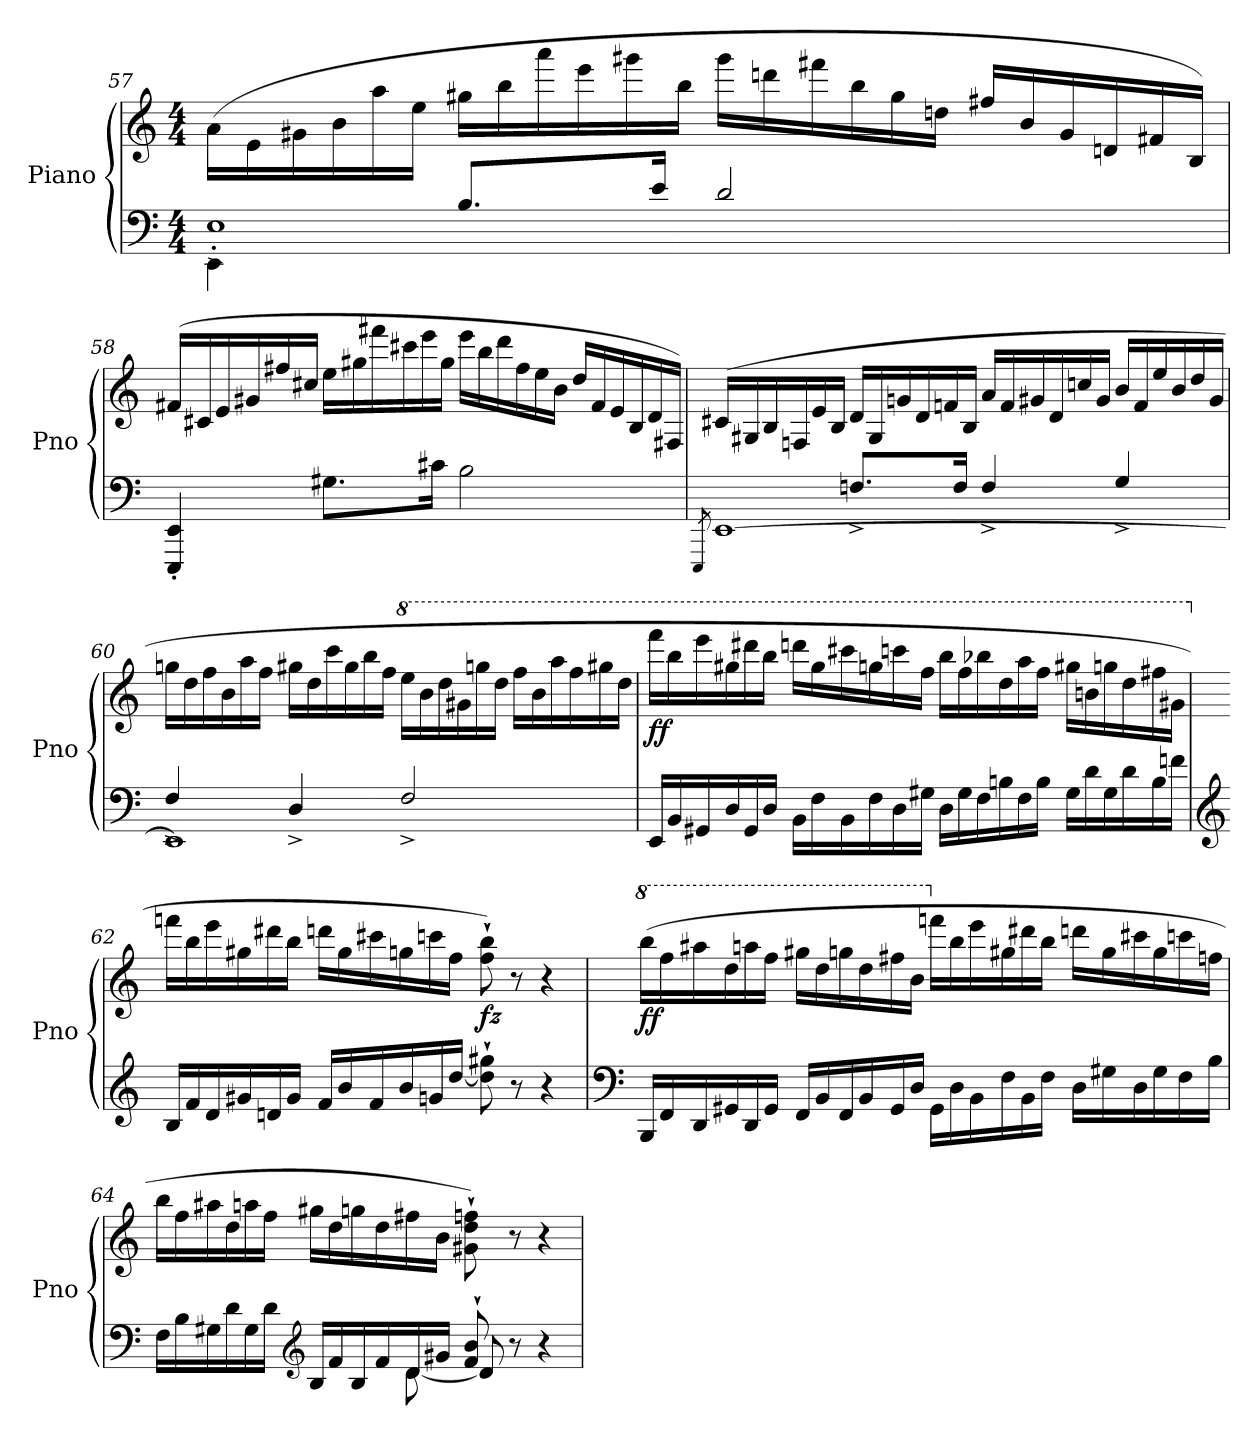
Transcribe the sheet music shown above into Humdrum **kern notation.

**kern	**kern	**dynam
*part1	*part1	*part1
*staff2	*staff1	*staff1/2
*I"Piano	*	*
*I'Pno	*	*
*clefF4	*clefG2	*
*k[]	*k[]	*
*M4/4	*M4/4	*
=57	=57	=57
*^	*	*
*	*	*Xtuplet	*
4EE'\	1E^	(>24a\LL	.
.	.	24e\	.
.	.	24g#X\	.
.	.	24b\	.
.	.	24aa\	.
.	.	24ee\JJ	.
8.B/L	.	24gg#X\LL	.
.	.	24bb\	.
.	.	24aaa\	.
.	.	24eee\	.
.	.	24ggg#X\	.
16e/Jk	.	.	.
.	.	24bb\JJ	.
2d/	.	24ggg#\LL	.
.	.	24dddn\	.
.	.	24fff#X\	.
.	.	24bb\	.
.	.	24gg#\	.
.	.	24ddn\JJ	.
.	.	24ff#X/LL	.
.	.	24b/	.
.	.	24g#/	.
.	.	24dn/	.
.	.	24f#X/	.
.	.	24B/JJ)	.
*v	*v	*	*
=58	=58	=58
4EEE/' 4EE/'	(>24f#X/LL	.
.	24c#X/	.
.	24e/	.
.	24g#X/	.
.	24ff#X/	.
.	24cc#X/JJ	.
8.G#X\L	24ee\LL	.
.	24gg#X\	.
.	24fff#X\	.
.	24ccc#X\	.
.	24eee\	.
16c#X\Jk	.	.
.	24gg#\JJ	.
2B\	24eee\LL	.
.	24bb\	.
.	24ddd\	.
.	24ff#\	.
.	24ee\	.
.	24b\JJ	.
.	24dd/LL	.
.	24f#/	.
.	24e/	.
.	24B/	.
.	24d/	.
.	24F#X/JJ)	.
=59	=59	=59
8qEEE/	.	.
*^	*	*
[1EE	4ryy	(>24c#X/LL	.
.	.	24G#X/	.
.	.	24B/	.
.	.	24Fn/	.
.	.	24e/	.
.	.	24B/JJ	.
.	8.Fn^/L	24d/LL	.
.	.	24G#/	.
.	.	24gn/	.
.	.	24d/	.
.	.	24fn/	.
.	16F/Jk	.	.
.	.	24B/JJ	.
.	4F^/	24a/LL	.
.	.	24f/	.
.	.	24g#X/	.
.	.	24d/	.
.	.	24ccn/	.
.	.	24g#/JJ	.
.	4G^/	24b/LL	.
.	.	24f/	.
.	.	24ee/	.
.	.	24b/	.
.	.	24dd/	.
.	.	24g#/JJ	.
=60	=60	=60	=60
1EE]	4F^/	24ggn\LL	.
.	.	24dd\	.
.	.	24ff\	.
.	.	24b\	.
.	.	24aa\	.
.	.	24ff\JJ	.
.	4D^/	24gg#X\LL	.
.	.	24dd\	.
.	.	24ccc\	.
.	.	24gg#\	.
.	.	24bb\	.
.	.	24ff\JJ	.
*	*	*8va	*
.	2F^/	24eee\LL	.
.	.	24bb\	.
.	.	24ddd\	.
.	.	24gg#X\	.
.	.	24gggn\	.
.	.	24ddd\JJ	.
.	.	24fff\LL	.
.	.	24bb\	.
.	.	24aaa\	.
.	.	24fff\	.
.	.	24ggg#X\	.
.	.	24ddd\JJ	.
*v	*v	*	*
=61	=61	=61
*Xtuplet	*	*
!	!	!LO:DY:b
24EE/LL	24ffff\LL	ff
24BB/	24bbb\	.
24GG#X/	24eeee\	.
24D/	24ggg#X\	.
24GG#/	24dddd#X\	.
24D/JJ	24bbb\JJ	.
24BB\LL	24ddddn\LL	.
24F\	24ggg#\	.
24BB\	24cccc#X\	.
24F\	24gggn\	.
24D\	24ccccn\	.
24G#X\JJ	24fff\JJ	.
24D\LL	24bbb\LL	.
24G#\	24fff\	.
24F\	24bbb-X\	.
24Bn\	24ddd\	.
24F\	24aaa\	.
24B\JJ	24fff\JJ	.
24G#\LL	24ggg#X\LL	.
24d\	24bbn\	.
24G#\	24gggn\	.
24d\	24ddd\	.
24B\	24fff#X\	.
24fn\JJ	24gg#X\JJ	.
=62	=62	=62
*clefG2	*	*
*	*X8va	*
24B/LL	24fffn\LL	.
24f/	24bb\	.
24d/	24eee\	.
24g#X/	24gg#X\	.
24dn/	24ddd#X\	.
24g#/JJ	24bb\JJ	.
24f/LL	24dddn\LL	.
24b/	24gg#\	.
24f/	24ccc#X\	.
24b/	24ggn\	.
24gn/	24cccn\	.
[24dd/JJ	24ff\JJ	.
!	!	!LO:DY:b
8dd\]` 8gg#X\`	8ff\` 8bb\`)	fz
8r	8r	.
4r	4r	.
=63	=63	=63
*clefF4	*	*
*	*8va	*
!	!	!LO:DY:b
24BBB/LL	(>24bbb\LL	ff
24FF/	24fff\	.
24DD/	24aaa#X\	.
24GG#X/	24ddd\	.
24DD/	24aaan\	.
24GG#/JJ	24fff\JJ	.
24FF/LL	24ggg#X\LL	.
24BB/	24ddd\	.
24FF/	24gggn\	.
24BB/	24ddd\	.
24GG#/	24fff#X\	.
24D/JJ	24bb\JJ	.
*	*X8va	*
24GG#\LL	24fffn\LL	.
24D\	24bb\	.
24BB\	24eee\	.
24F\	24gg#X\	.
24BB\	24ddd#X\	.
24F\JJ	24bb\JJ	.
24D\LL	24dddn\LL	.
24G#X\	24gg#\	.
24D\	24ccc#X\	.
24G#\	24gg#\	.
24F\	24cccn\	.
24B\JJ	24ffn\JJ	.
=64	=64	=64
*^	*	*
24F\LL	4.ryy	24bb\LL	.
24B\	.	24ff\	.
24G#X\	.	24aa#X\	.
24d\	.	24dd\	.
24G#\	.	24aan\	.
24d\JJ	.	24ff\JJ	.
*clefG2	*	*	*
24B/LL	.	24gg#X\LL	.
24f/	.	24dd\	.
24B/	.	24ggn\	.
24f/	24ryy	24dd\	.
24d/	[12d\	24ff#X\	.
24g#X/JJ	.	24b\JJ	.
8f/` 8b/`	8d/]	8g#X\` 8dd\` 8ffn\`)	.
8r	4.ryy	8r	.
4r	.	4r	.
*v	*v	*	*
=	=	=
*-	*-	*-
